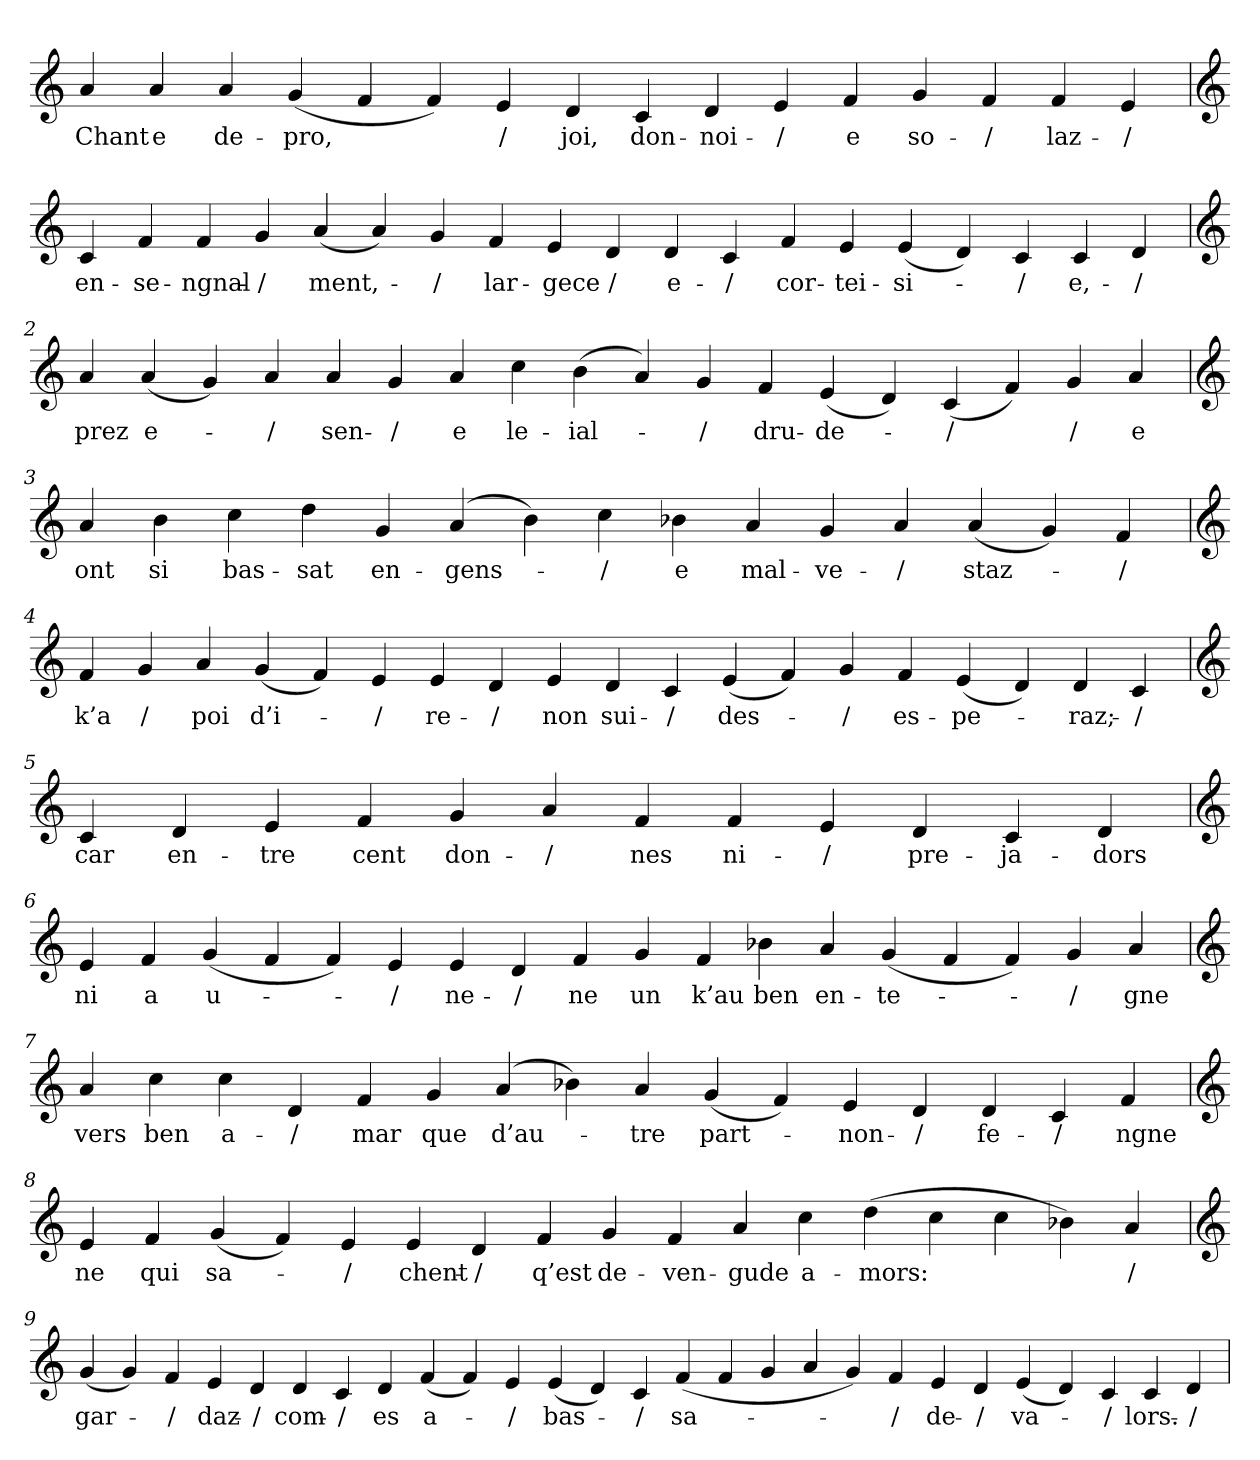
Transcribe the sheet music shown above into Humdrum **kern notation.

**kern	**text
*part1	*part1
*staff1	*staff1
*clefG2	*
=	=
4a	Chant
4a	e
4a	de-
(4g	-pro,
4f	.
4f)	.
4e	-/
4d	joi,
4c	don-
4d	-noi-
4e	-/
4f	e
4g	so-
4f	-/
4f	laz-
4e	-/
=1	=1
*clefG2	*
4c	en-
4f	-se-
4f	-ngnal-
4g	-/
(4a	ment,-
4a)	.
4g	-/
4f	lar-
4e	-gece
4d	/
4d	e-
4c	-/
4f	cor-
4e	-tei-
(4e	-si-
4d)	.
4c	-/
4c	e,-
4d	-/
=2	=2
*clefG2	*
4a	prez
(4a	e-
4g)	.
4a	-/
4a	sen-
4g	-/
4a	e
4cc	le-
(4b	-ial-
4a)	.
4g	-/
4f	dru-
(4e	-de-
4d)	.
(4c	-/
4f)	.
4g	-/
4a	e
=3	=3
*clefG2	*
4a	ont
4b	si
4cc	bas-
4dd	-sat
4g	en-
(4a	-gens-
4b)	.
4cc	-/
4b-X	e
4a	mal-
4g	-ve-
4a	-/
(4a	staz-
4g)	.
4f	-/
=4	=4
*clefG2	*
4f	k’a
4g	/
4a	poi
(4g	d’i-
4f)	.
4e	-/
4e	re-
4d	-/
4e	non
4d	sui-
4c	-/
(4e	des-
4f)	.
4g	-/
4f	es-
(4e	-pe-
4d)	.
4d	-raz;-
4c	-/
=5	=5
*clefG2	*
4c	car
4d	en-
4e	-tre
4f	cent
4g	don-
4a	-/
4f	nes
4f	ni-
4e	-/
4d	pre-
4c	-ja-
4d	-dors
=6	=6
*clefG2	*
4e	ni
4f	a
(4g	u-
4f	.
4f)	.
4e	-/
4e	ne-
4d	-/
4f	ne
4g	un
4f	k’au
4b-X	ben
4a	en-
(4g	-te-
4f	.
4f)	.
4g	-/
4a	gne
=7	=7
*clefG2	*
4a	vers
4cc	ben
4cc	a-
4d	-/
4f	mar
4g	que
(4a	d’au-
4b-X)	.
4a	-tre
(4g	part-
4f)	.
4e	-non-
4d	-/
4d	fe-
4c	-/
4f	ngne
=8	=8
*clefG2	*
4e	ne
4f	qui
(4g	sa-
4f)	.
4e	-/
4e	chent-
4d	-/
4f	q’est
4g	de-
4f	-ven-
4a	-gude
4cc	a-
(4dd	-mors:
4cc	.
4cc	.
4b-X)	.
4a	-/
=9	=9
*clefG2	*
(4g	gar-
4g)	.
4f	-/
4e	daz-
4d	-/
4d	com-
4c	-/
4d	es
(4f	a-
4f)	.
4e	-/
(4e	bas-
4d)	.
4c	-/
(4f	sa-
4f	.
4g	.
4a	.
4g)	.
4f	-/
4e	de-
4d	-/
(4e	va-
4d)	.
4c	-/
4c	lors.-
4d	-/
=	=
*-	*-
